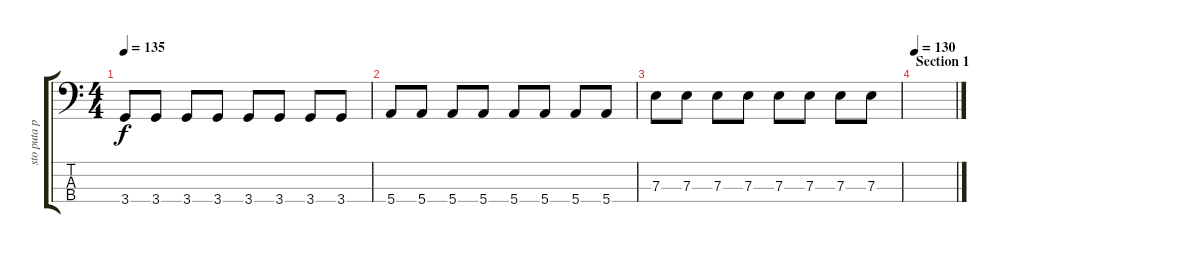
\track ("sto puta po jednoj pa po drugoj" "sto puta p") {instrument electricbasspick}
\staff {score tabs}
\tuning (G2 D2 A1 E1) {hide}
\ts (4 4)
\tempo 135
\clef f4
\ks c
3.4.8{dy f} 3.4.8 3.4.8 3.4.8 3.4.8 3.4.8 3.4.8 3.4.8 |
5.4.8 5.4.8 5.4.8 5.4.8 5.4.8 5.4.8 5.4.8 5.4.8 |
7.3.8 7.3.8 7.3.8 7.3.8 7.3.8 7.3.8 7.3.8 7.3.8 |
\section ("" "Section 1")
\tempo 130
